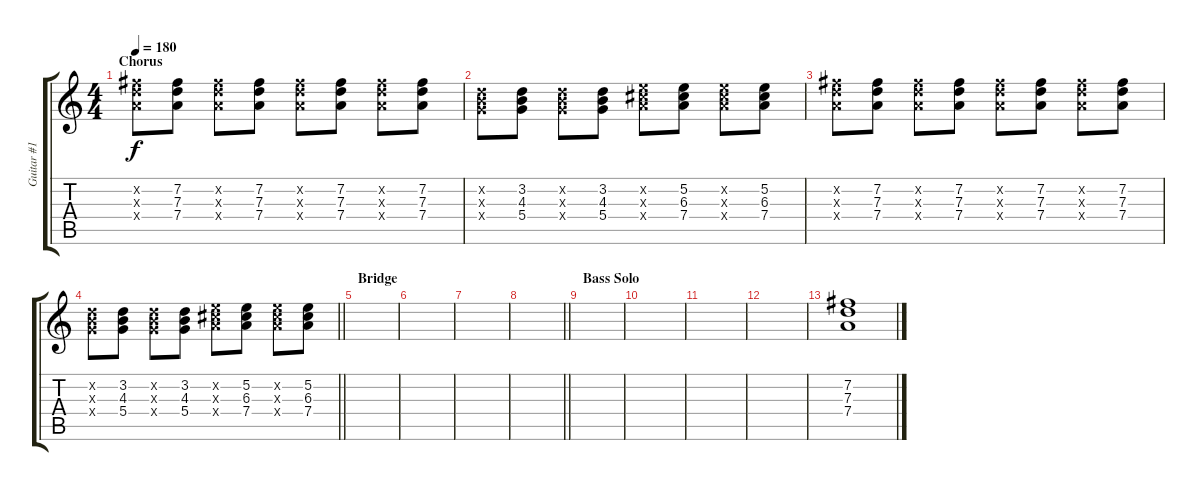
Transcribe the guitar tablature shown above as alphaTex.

\track ("Guitar #1" "Guitar #1") {instrument electricguitarclean}
\staff {score tabs}
\tuning (E4 B3 G3 D3 A2 E2) {hide}
\ts (4 4)
\section ("" "Chorus")
\tempo 180
\clef g2
\ks c
(7.2{x} 7.3{x} 7.4{x}).8{dy f} (7.2 7.3 7.4).8 (7.2{x} 7.3{x} 7.4{x}).8 (7.2 7.3 7.4).8 (7.2{x} 7.3{x} 7.4{x}).8 (7.2 7.3 7.4).8 (7.2{x} 7.3{x} 7.4{x}).8 (7.2 7.3 7.4).8 |
(3.2{x} 4.3{x} 5.4{x}).8 (3.2 4.3 5.4).8 (3.2{x} 4.3{x} 5.4{x}).8 (3.2 4.3 5.4).8 (5.2{x} 6.3{x} 7.4{x}).8 (5.2 6.3 7.4).8 (5.2{x} 6.3{x} 7.4{x}).8 (5.2 6.3 7.4).8 |
(7.2{x} 7.3{x} 7.4{x}).8 (7.2 7.3 7.4).8 (7.2{x} 7.3{x} 7.4{x}).8 (7.2 7.3 7.4).8 (7.2{x} 7.3{x} 7.4{x}).8 (7.2 7.3 7.4).8 (7.2{x} 7.3{x} 7.4{x}).8 (7.2 7.3 7.4).8 |
\barLineRight lightlight
(3.2{x} 4.3{x} 5.4{x}).8 (3.2 4.3 5.4).8 (3.2{x} 4.3{x} 5.4{x}).8 (3.2 4.3 5.4).8 (5.2{x} 6.3{x} 7.4{x}).8 (5.2 6.3 7.4).8 (5.2{x} 6.3{x} 7.4{x}).8 (5.2 6.3 7.4).8 |
\section ("" "Bridge")
|
|
|
\barLineRight lightlight
|
\section ("" "Bass Solo")
|
|
|
|
(7.2 7.3 7.4).1
